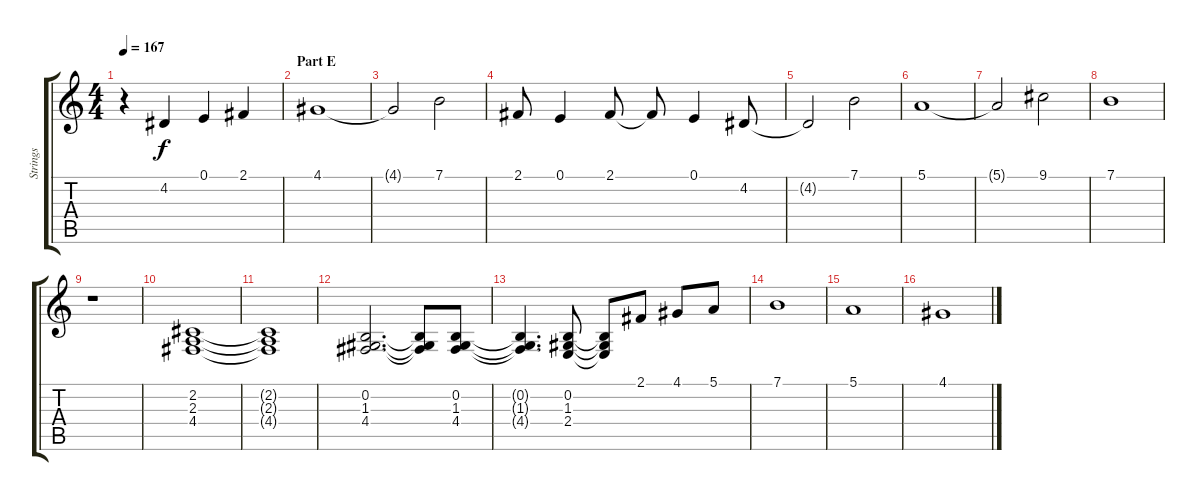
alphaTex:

\track ("Strings" "Strings") {mute instrument stringensemble1}
\staff {score tabs}
\tuning (E4 B3 G3 D3 A2 E2) {hide}
\ts (4 4)
\tempo 167
\clef g2
\ks c
r.4{dy f} 4.2.4 0.1.4 2.1.4 |
\section ("" "Part E")
4.1.1 |
4.1{t}.2 7.1.2 |
2.1.8 0.1.4 2.1.8 2.1{t}.8 0.1.4 4.2.8 |
4.2{t}.2 7.1.2 |
5.1.1 |
5.1{t}.2 9.1.2 |
7.1.1 |
r.1 |
(2.2 2.3 4.4).1 |
(2.2{t} 2.3{t} 4.4{t}).1 |
(0.2 1.3 4.4).2{d} (0.2{t} 1.3{t} 4.4{t}).8 (0.2 1.3 4.4).8 |
(0.2{t} 1.3{t} 4.4{t}).4{d} (0.2 1.3 2.4).8 (0.2{t} 1.3{t} 2.4{t}).8 2.1.8 4.1.8 5.1.8 |
7.1.1 |
5.1.1 |
4.1.1
